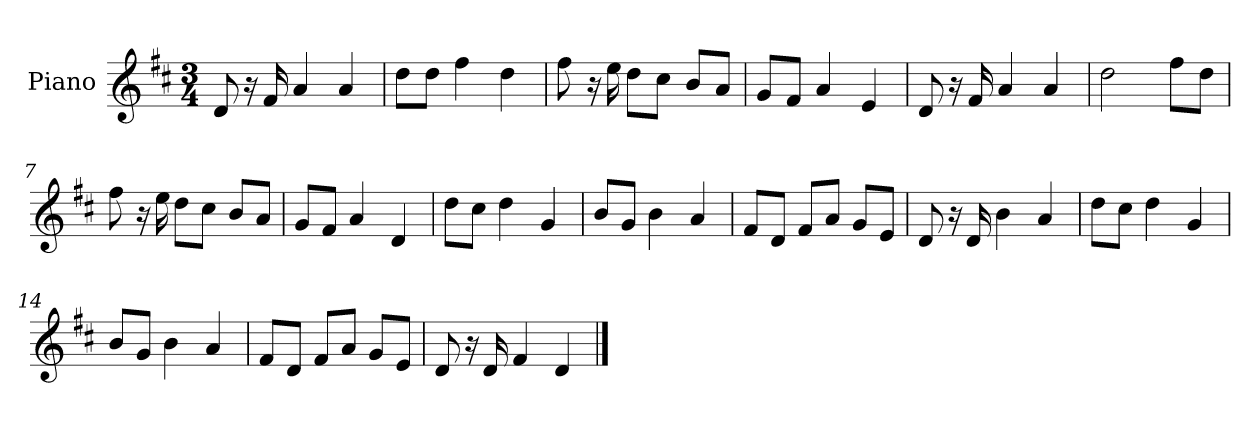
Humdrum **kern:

**kern
*part1
*staff1
*I"Piano
*I'P-no
*clefG2
*k[f#c#]
*M3/4
*MM183
=1
8d/
16r
16f#/
4a/
4a/
=2
8dd\L
8dd\J
4ff#\
4dd\
=3
8ff#\
16r
16ee\
8dd\L
8cc#\J
8b/L
8a/J
=4
8g/L
8f#/J
4a/
4e/
=5
8d/
16r
16f#/
4a/
4a/
=6
2dd\
8ff#\L
8dd\J
=7
8ff#\
16r
16ee\
8dd\L
8cc#\J
8b/L
8a/J
!!LO:LB:g=z
=8
8g/L
8f#/J
4a/
4d/
=9
8dd\L
8cc#\J
4dd\
4g/
=10
8b/L
8g/J
4b\
4a/
=11
8f#/L
8d/J
8f#/L
8a/J
8g/L
8e/J
=12
8d/
16r
16d/
4b\
4a/
=13
8dd\L
8cc#\J
4dd\
4g/
=14
8b/L
8g/J
4b\
4a/
=15
8f#/L
8d/J
8f#/L
8a/J
8g/L
8e/J
!!LO:LB:g=z
=16
8d/
16r
16d/
4f#/
4d/
==
*-
